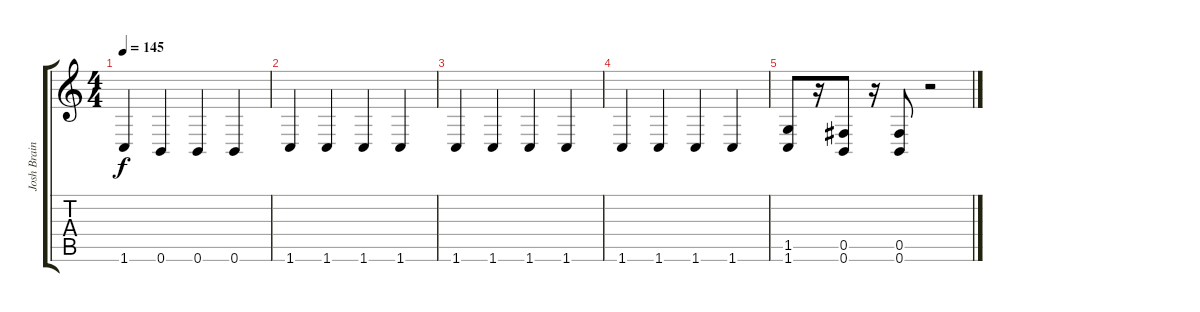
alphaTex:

\track ("Josh Brainard" "Josh Brain") {instrument distortionguitar}
\staff {score tabs}
\tuning (Db4 Ab3 E3 B2 Gb2 B1) {hide}
\ts (4 4)
\tempo 145
\clef g2
\ks c
1.6.4{dy f} 0.6.4 0.6.4 0.6.4 |
1.6.4 1.6.4 1.6.4 1.6.4 |
1.6.4 1.6.4 1.6.4 1.6.4 |
1.6.4 1.6.4 1.6.4 1.6.4 |
(1.5 1.6).8 r.16 (0.5 0.6).8 r.16 (0.5 0.6).8 r.2
